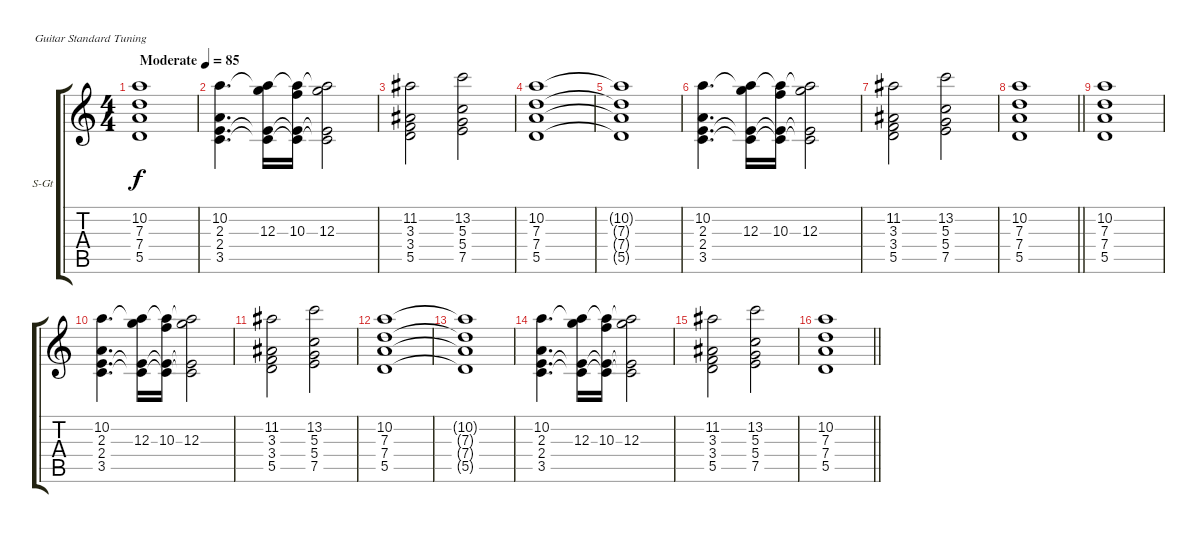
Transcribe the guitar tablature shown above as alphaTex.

\bracketExtendMode groupsimilarinstruments
\firstSystemTrackNameOrientation horizontal
\otherSystemsTrackNameOrientation horizontal
\track ("Keybords" "S-Gt") {instrument churchorgan}
\staff {score tabs}
\tuning (E4 B3 G3 D3 A2 E2)
\displaytranspose 12
\ts (4 4)
\beaming (8 2 2 2 2)
\tempo (85 "Moderate")
\clef g2
\ks c
(10.2 7.3 7.4 5.5).1{dy f instrument churchorgan} |
(10.2 2.3 2.4 3.5).4{d} (10.2{t} 12.3 2.4{t} 3.5{t}).16 (10.2{t} 10.3 2.4{t} 3.5{t}).16 (10.2{t} 12.3 2.4{t} 3.5{t}).2 |
(11.2 3.3 3.4 5.5).2 (13.2 5.3 5.4 7.5).2 |
(10.2 7.3 7.4 5.5).1 |
(10.2{t} 7.3{t} 7.4{t} 5.5{t}).1 |
(10.2 2.3 2.4 3.5).4{d} (10.2{t} 12.3 2.4{t} 3.5{t}).16 (10.2{t} 10.3 2.4{t} 3.5{t}).16 (10.2{t} 12.3 2.4{t} 3.5{t}).2 |
(11.2 3.3 3.4 5.5).2 (13.2 5.3 5.4 7.5).2 |
\barLineRight lightlight
(10.2 7.3 7.4 5.5).1 |
(10.2 7.3 7.4 5.5).1 |
(10.2 2.3 2.4 3.5).4{d} (10.2{t} 12.3 2.4{t} 3.5{t}).16 (10.2{t} 10.3 2.4{t} 3.5{t}).16 (10.2{t} 12.3 2.4{t} 3.5{t}).2 |
(11.2 3.3 3.4 5.5).2 (13.2 5.3 5.4 7.5).2 |
(10.2 7.3 7.4 5.5).1 |
(10.2{t} 7.3{t} 7.4{t} 5.5{t}).1 |
(10.2 2.3 2.4 3.5).4{d} (10.2{t} 12.3 2.4{t} 3.5{t}).16 (10.2{t} 10.3 2.4{t} 3.5{t}).16 (10.2{t} 12.3 2.4{t} 3.5{t}).2 |
(11.2 3.3 3.4 5.5).2 (13.2 5.3 5.4 7.5).2 |
\barLineRight lightlight
(10.2 7.3 7.4 5.5).1
